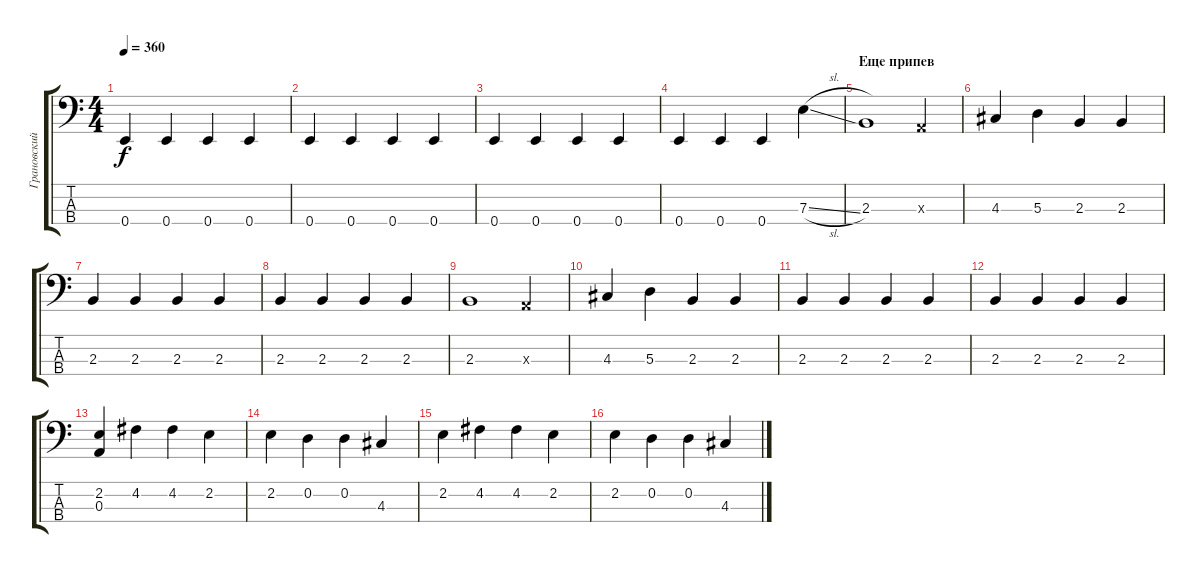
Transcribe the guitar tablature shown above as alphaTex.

\track ("Грановский" "Грановский") {instrument electricbassfinger}
\staff {score tabs}
\tuning (G2 D2 A1 E1) {hide}
\ts (4 4)
\tempo 360
\clef f4
\ks c
0.4.4{dy f} 0.4.4 0.4.4 0.4.4 |
0.4.4 0.4.4 0.4.4 0.4.4 |
0.4.4 0.4.4 0.4.4 0.4.4 |
0.4.4 0.4.4 0.4.4 7.3{sl}.4 |
\section ("" "Еще припев")
2.3.1 0.3{x}.4 |
4.3.4 5.3.4 2.3.4 2.3.4 |
2.3.4 2.3.4 2.3.4 2.3.4 |
2.3.4 2.3.4 2.3.4 2.3.4 |
2.3.1 0.3{x}.4 |
4.3.4 5.3.4 2.3.4 2.3.4 |
2.3.4 2.3.4 2.3.4 2.3.4 |
2.3.4 2.3.4 2.3.4 2.3.4 |
(2.2 0.3).4 4.2.4 4.2.4 2.2.4 |
2.2.4 0.2.4 0.2.4 4.3.4 |
2.2.4 4.2.4 4.2.4 2.2.4 |
2.2.4 0.2.4 0.2.4 4.3.4
